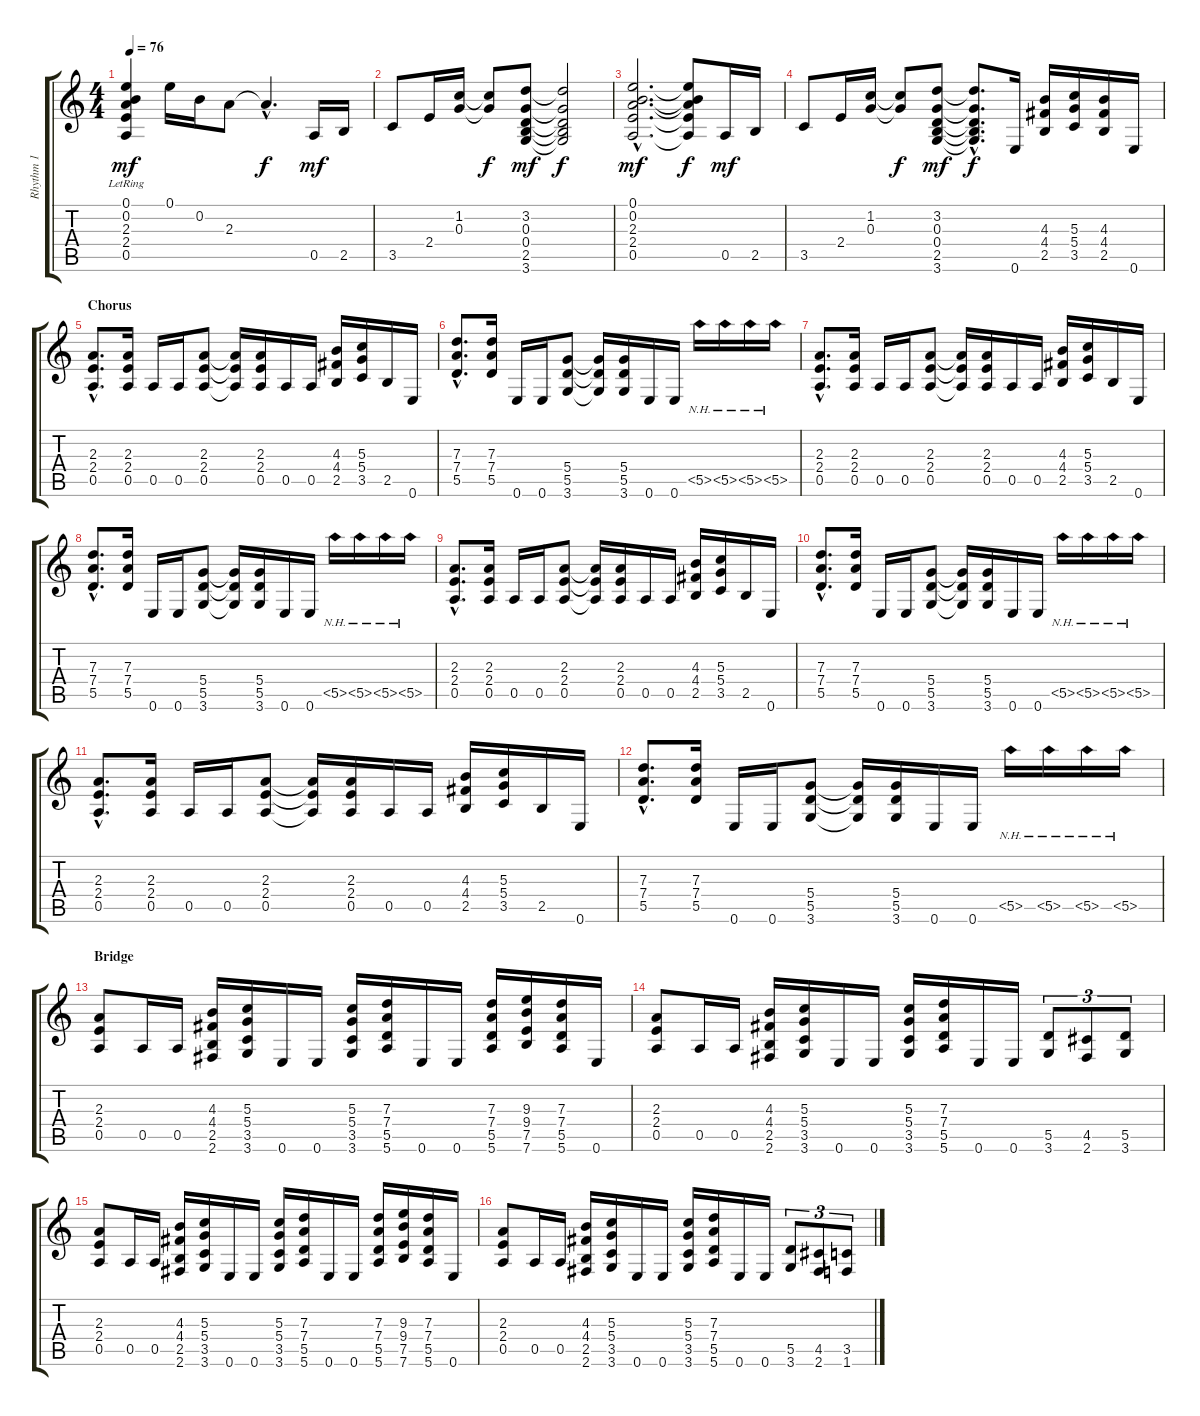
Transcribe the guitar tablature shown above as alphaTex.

\track ("Rhythm 1" "Rhythm 1") {instrument electricguitarjazz}
\staff {score tabs}
\tuning (E4 B3 G3 D3 A2 E2) {hide}
\ts (4 4)
\tempo 76
\clef g2
\ks c
(0.1 0.2 2.3 2.4{lr} 0.5{lr}).4{dy mf} 0.1.16 0.2.16 2.3.8 2.3{hac t}.4{d dy f} 0.5.16{dy mf} 2.5.16 |
3.5.8 2.4.16 (1.2 0.3).16 (1.2{t} 0.3{t}).8{dy f} (3.2 0.3 0.4 2.5 3.6).8{dy mf} (3.2{t} 0.3{t} 0.4{t} 2.5{t} 3.6{t}).2{dy f} |
(0.1{hac} 0.2{hac} 2.3{hac} 2.4{hac} 0.5{hac}).2{d dy mf} (0.1{t} 0.2{t} 2.3{t} 2.4{t} 0.5{t}).8{dy f} 0.5.16{dy mf} 2.5.16 |
3.5.8 2.4.16 (1.2 0.3).16 (1.2{t} 0.3{t}).8{dy f} (3.2 0.3 0.4 2.5 3.6).8{dy mf} (3.2{hac t} 0.3{hac t} 0.4{hac t} 2.5{hac t} 3.6{hac t}).8{d dy f} 0.6.16{instrument distortionguitar} (4.3 4.4 2.5).16 (5.3 5.4 3.5).16 (4.3 4.4 2.5).16 0.6.16 |
\section ("" "Chorus")
(2.3{hac} 2.4{hac} 0.5{hac}).8{d} (2.3 2.4 0.5).16 0.5.16 0.5.16 (2.3 2.4 0.5).8 (2.3{t} 2.4{t} 0.5{t}).16 (2.3 2.4 0.5).16 0.5.16 0.5.16 (4.3 4.4 2.5).16 (5.3 5.4 3.5).16 2.5.16 0.6.16 |
(7.3{hac} 7.4{hac} 5.5{hac}).8{d} (7.3 7.4 5.5).16 0.6.16 0.6.16 (5.4 5.5 3.6).8 (5.4{t} 5.5{t} 3.6{t}).16 (5.4 5.5 3.6).16 0.6.16 0.6.16 5.5{nh}.16 5.5{nh}.16 5.5{nh}.16 5.5{nh}.16 |
(2.3{hac} 2.4{hac} 0.5{hac}).8{d} (2.3 2.4 0.5).16 0.5.16 0.5.16 (2.3 2.4 0.5).8 (2.3{t} 2.4{t} 0.5{t}).16 (2.3 2.4 0.5).16 0.5.16 0.5.16 (4.3 4.4 2.5).16 (5.3 5.4 3.5).16 2.5.16 0.6.16 |
(7.3{hac} 7.4{hac} 5.5{hac}).8{d} (7.3 7.4 5.5).16 0.6.16 0.6.16 (5.4 5.5 3.6).8 (5.4{t} 5.5{t} 3.6{t}).16 (5.4 5.5 3.6).16 0.6.16 0.6.16 5.5{nh}.16 5.5{nh}.16 5.5{nh}.16 5.5{nh}.16 |
(2.3{hac} 2.4{hac} 0.5{hac}).8{d} (2.3 2.4 0.5).16 0.5.16 0.5.16 (2.3 2.4 0.5).8 (2.3{t} 2.4{t} 0.5{t}).16 (2.3 2.4 0.5).16 0.5.16 0.5.16 (4.3 4.4 2.5).16 (5.3 5.4 3.5).16 2.5.16 0.6.16 |
(7.3{hac} 7.4{hac} 5.5{hac}).8{d} (7.3 7.4 5.5).16 0.6.16 0.6.16 (5.4 5.5 3.6).8 (5.4{t} 5.5{t} 3.6{t}).16 (5.4 5.5 3.6).16 0.6.16 0.6.16 5.5{nh}.16 5.5{nh}.16 5.5{nh}.16 5.5{nh}.16 |
(2.3{hac} 2.4{hac} 0.5{hac}).8{d} (2.3 2.4 0.5).16 0.5.16 0.5.16 (2.3 2.4 0.5).8 (2.3{t} 2.4{t} 0.5{t}).16 (2.3 2.4 0.5).16 0.5.16 0.5.16 (4.3 4.4 2.5).16 (5.3 5.4 3.5).16 2.5.16 0.6.16 |
(7.3{hac} 7.4{hac} 5.5{hac}).8{d} (7.3 7.4 5.5).16 0.6.16 0.6.16 (5.4 5.5 3.6).8 (5.4{t} 5.5{t} 3.6{t}).16 (5.4 5.5 3.6).16 0.6.16 0.6.16 5.5{nh}.16 5.5{nh}.16 5.5{nh}.16 5.5{nh}.16 |
\section ("" "Bridge")
(2.3 2.4 0.5).8 0.5.16 0.5.16 (4.3 4.4 2.5 2.6).16 (5.3 5.4 3.5 3.6).16 0.6.16 0.6.16 (5.3 5.4 3.5 3.6).16 (7.3 7.4 5.5 5.6).16 0.6.16 0.6.16 (7.3 7.4 5.5 5.6).16 (9.3 9.4 7.5 7.6).16 (7.3 7.4 5.5 5.6).16 0.6.16 |
(2.3 2.4 0.5).8 0.5.16 0.5.16 (4.3 4.4 2.5 2.6).16 (5.3 5.4 3.5 3.6).16 0.6.16 0.6.16 (5.3 5.4 3.5 3.6).16 (7.3 7.4 5.5 5.6).16 0.6.16 0.6.16 (5.5 3.6).8{tu (3 2)} (4.5 2.6).8{tu (3 2)} (5.5 3.6).8{tu (3 2)} |
(2.3 2.4 0.5).8 0.5.16 0.5.16 (4.3 4.4 2.5 2.6).16 (5.3 5.4 3.5 3.6).16 0.6.16 0.6.16 (5.3 5.4 3.5 3.6).16 (7.3 7.4 5.5 5.6).16 0.6.16 0.6.16 (7.3 7.4 5.5 5.6).16 (9.3 9.4 7.5 7.6).16 (7.3 7.4 5.5 5.6).16 0.6.16 |
(2.3 2.4 0.5).8 0.5.16 0.5.16 (4.3 4.4 2.5 2.6).16 (5.3 5.4 3.5 3.6).16 0.6.16 0.6.16 (5.3 5.4 3.5 3.6).16 (7.3 7.4 5.5 5.6).16 0.6.16 0.6.16 (5.5 3.6).8{tu (3 2)} (4.5 2.6).8{tu (3 2)} (3.5 1.6).8{tu (3 2)}
